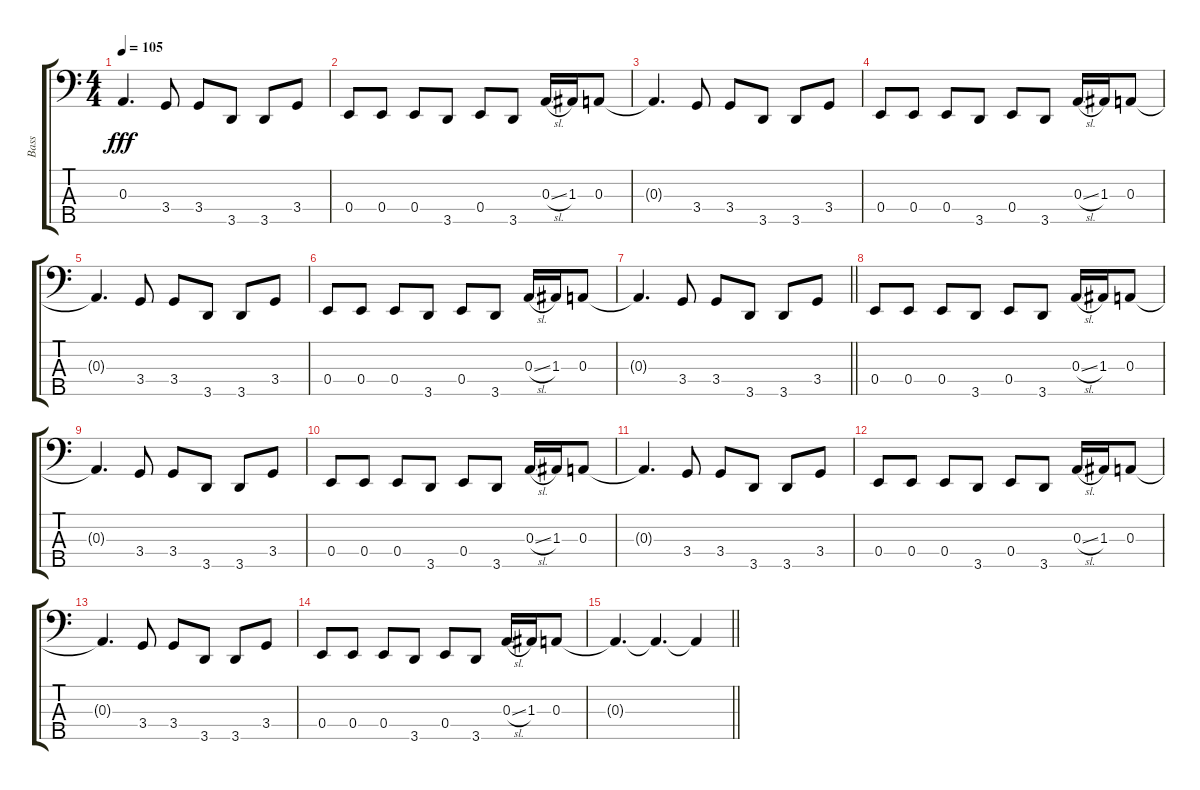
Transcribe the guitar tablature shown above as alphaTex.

\track ("Bass" "Bass") {instrument electricbassfinger}
\staff {score tabs}
\tuning (G2 D2 A1 E1 B0) {hide}
\ts (4 4)
\tempo 105
\clef f4
\ks c
0.3{t}.4{d dy fff} 3.4.8 3.4.8 3.5.8 3.5.8 3.4.8 |
0.4.8 0.4.8 0.4.8 3.5.8 0.4.8 3.5.8 0.3{sl}.16 1.3.16 0.3.8 |
0.3{t}.4{d} 3.4.8 3.4.8 3.5.8 3.5.8 3.4.8 |
0.4.8 0.4.8 0.4.8 3.5.8 0.4.8 3.5.8 0.3{sl}.16 1.3.16 0.3.8 |
0.3{t}.4{d} 3.4.8 3.4.8 3.5.8 3.5.8 3.4.8 |
0.4.8 0.4.8 0.4.8 3.5.8 0.4.8 3.5.8 0.3{sl}.16 1.3.16 0.3.8 |
\barLineRight lightlight
0.3{t}.4{d} 3.4.8 3.4.8 3.5.8 3.5.8 3.4.8 |
0.4.8 0.4.8 0.4.8 3.5.8 0.4.8 3.5.8 0.3{sl}.16 1.3.16 0.3.8 |
0.3{t}.4{d} 3.4.8 3.4.8 3.5.8 3.5.8 3.4.8 |
0.4.8 0.4.8 0.4.8 3.5.8 0.4.8 3.5.8 0.3{sl}.16 1.3.16 0.3.8 |
0.3{t}.4{d} 3.4.8 3.4.8 3.5.8 3.5.8 3.4.8 |
0.4.8 0.4.8 0.4.8 3.5.8 0.4.8 3.5.8 0.3{sl}.16 1.3.16 0.3.8 |
0.3{t}.4{d} 3.4.8 3.4.8 3.5.8 3.5.8 3.4.8 |
0.4.8 0.4.8 0.4.8 3.5.8 0.4.8 3.5.8 0.3{sl}.16 1.3.16 0.3.8 |
\barLineRight lightlight
0.3{t}.4{d} 0.3{t}.4{d} 0.3{t}.4
